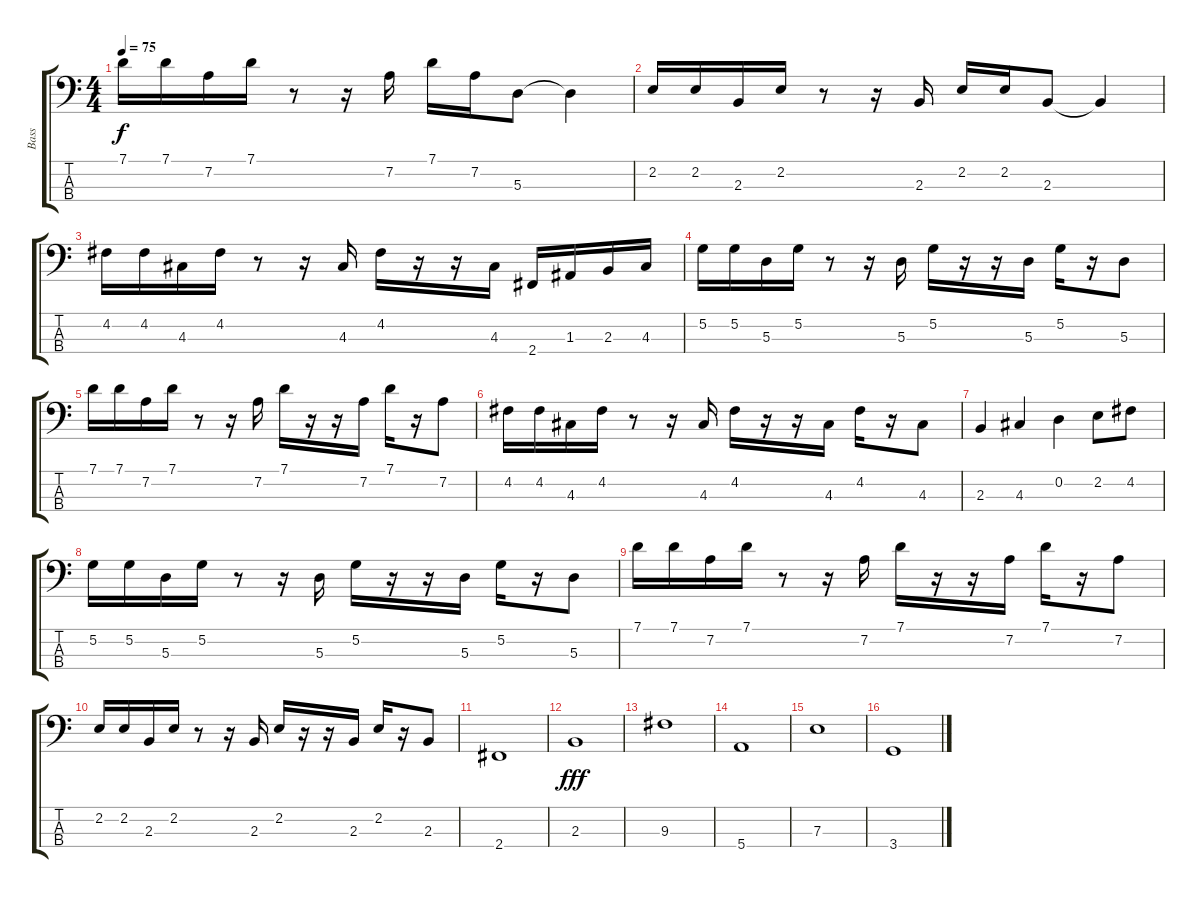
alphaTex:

\track ("Bass" "Bass") {instrument fretlessbass}
\staff {score tabs}
\tuning (G2 D2 A1 E1) {hide}
\ts (4 4)
\tempo 75
\clef f4
\ks c
7.1.16{dy f} 7.1.16 7.2.16 7.1.16 r.8 r.16 7.2.16 7.1.16 7.2.16 5.3.8 5.3{t}.4 |
2.2.16 2.2.16 2.3.16 2.2.16 r.8 r.16 2.3.16 2.2.16 2.2.16 2.3.8 2.3{t}.4 |
4.2.16 4.2.16 4.3.16 4.2.16 r.8 r.16 4.3.16 4.2.16 r.16 r.16 4.3.16 2.4.16 1.3.16 2.3.16 4.3.16 |
5.2.16 5.2.16 5.3.16 5.2.16 r.8 r.16 5.3.16 5.2.16 r.16 r.16 5.3.16 5.2.16 r.16 5.3.8 |
7.1.16 7.1.16 7.2.16 7.1.16 r.8 r.16 7.2.16 7.1.16 r.16 r.16 7.2.16 7.1.16 r.16 7.2.8 |
4.2.16 4.2.16 4.3.16 4.2.16 r.8 r.16 4.3.16 4.2.16 r.16 r.16 4.3.16 4.2.16 r.16 4.3.8 |
2.3.4 4.3.4 0.2.4 2.2.8 4.2.8 |
5.2.16 5.2.16 5.3.16 5.2.16 r.8 r.16 5.3.16 5.2.16 r.16 r.16 5.3.16 5.2.16 r.16 5.3.8 |
7.1.16 7.1.16 7.2.16 7.1.16 r.8 r.16 7.2.16 7.1.16 r.16 r.16 7.2.16 7.1.16 r.16 7.2.8 |
2.2.16 2.2.16 2.3.16 2.2.16 r.8 r.16 2.3.16 2.2.16 r.16 r.16 2.3.16 2.2.16 r.16 2.3.8 |
2.4.1 |
2.3.1{dy fff} |
9.3.1 |
5.4.1 |
7.3.1 |
3.4.1
